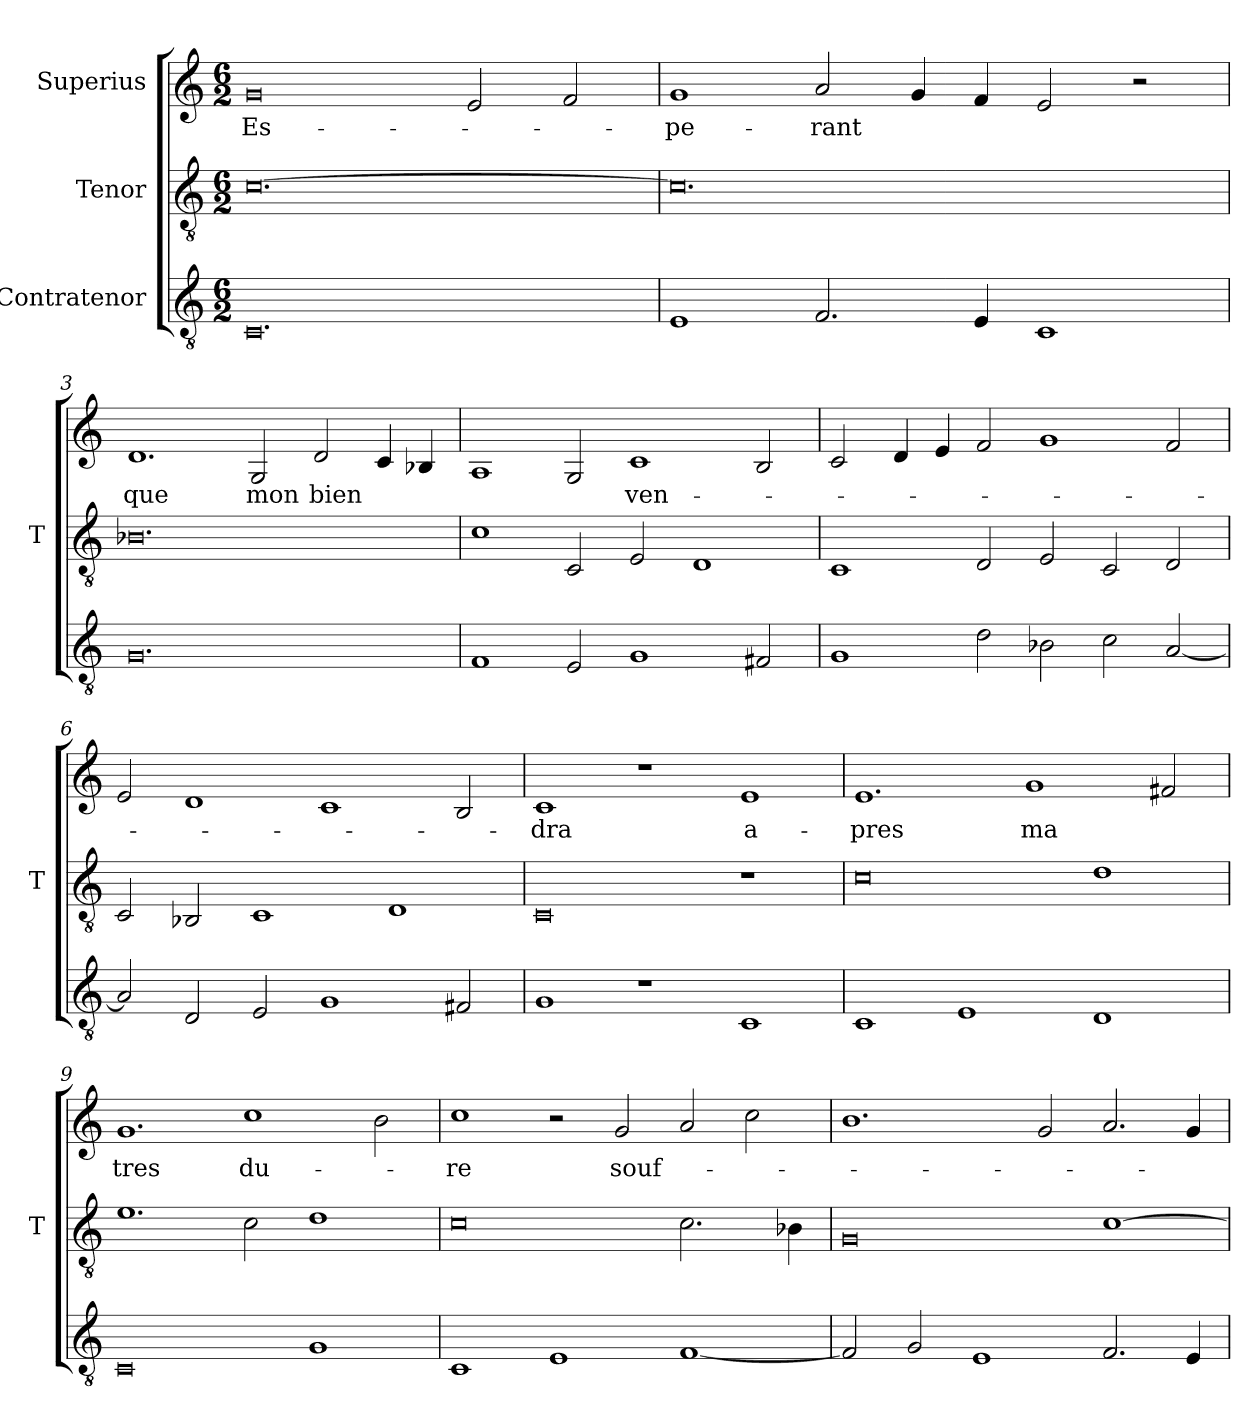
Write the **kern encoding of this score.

**kern	**kern	**kern	**text
*part3	*part2	*part1	*part1
*staff3	*staff2	*staff1	*staff1
*I"Contratenor	*I"Tenor	*I"Superius	*
*	*I'T	*	*
*clefGv2	*clefGv2	*clefG2	*
*M6/2	*M6/2	*M6/2	*
=1	=1	=1	=1
0.C	[0.c	0g	Es-
.	.	2e	.
.	.	2f	.
=2	=2	=2	=2
1E	0.c]	1g	-pe-
2.F	.	2a	-rant
.	.	4g	.
4E	.	4f	.
1C	.	2e	.
.	.	2r	.
=3	=3	=3	=3
0.G	0.B-X	1.d	-que
.	.	2G	-mon
.	.	2d	-bien
.	.	4c	.
.	.	4B-X	.
=4	=4	=4	=4
1F	1c	1A	.
2E	2C	2G	.
1G	2E	1c	ven-
.	1D	.	.
2F#X	.	2B	.
=5	=5	=5	=5
1G	1C	2c	.
.	.	4d	.
.	.	4e	.
2d	2D	2f	.
2B-X	2E	1g	.
2c	2C	.	.
[2A	2D	2f	.
=6	=6	=6	=6
2A]	2C	2e	.
2D	2BB-X	1d	.
2E	1C	.	.
1G	.	1c	.
.	1D	.	.
2F#X	.	2B	.
=7	=7	=7	=7
1G	0C	1c	-dra
1r	.	1r	.
1C	1r	1e	a-
=8	=8	=8	=8
1C	0c	1.e	-pres
1E	.	.	.
.	.	1g	-ma
1D	1d	.	.
.	.	2f#X	.
=9	=9	=9	=9
0C	1.e	1.g	-tres
.	2c	1cc	du-
1G	1d	.	.
.	.	2b	.
=10	=10	=10	=10
1C	0c	1cc	-re
1E	.	2r	.
.	.	2g	souf-
[1F	2.c	2a	.
.	.	2cc	.
.	4B-X	.	.
=11	=11	=11	=11
2F]	0G	1.b	.
2G	.	.	.
1E	.	.	.
.	.	2g	.
2.F	[1c	2.a	.
4E	.	4g	.
=	=	=	=
*-	*-	*-	*-
